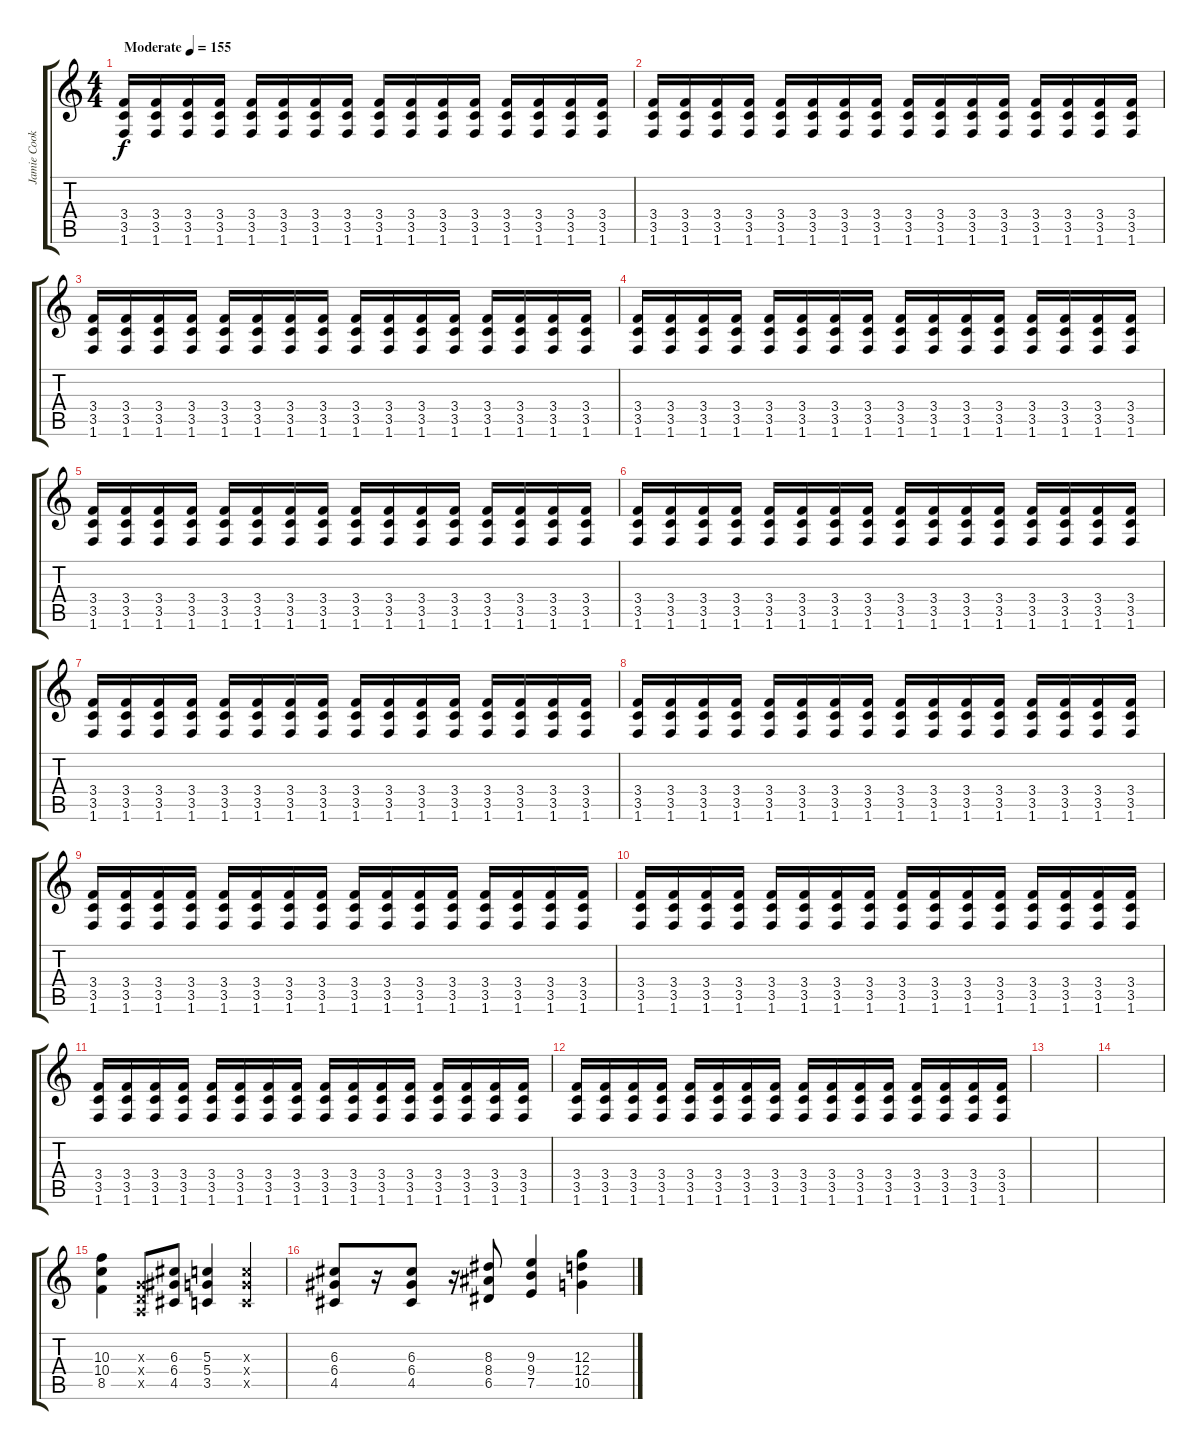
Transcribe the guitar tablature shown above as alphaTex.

\track ("Jamie Cook" "Jamie Cook") {instrument overdrivenguitar}
\staff {score tabs}
\tuning (E4 B3 G3 D3 A2 E2) {hide}
\ts (4 4)
\tempo (155 "Moderate")
\clef g2
\ks c
(3.4 3.5 1.6).16{dy f instrument overdrivenguitar} (3.4 3.5 1.6).16 (3.4 3.5 1.6).16 (3.4 3.5 1.6).16 (3.4 3.5 1.6).16 (3.4 3.5 1.6).16 (3.4 3.5 1.6).16 (3.4 3.5 1.6).16 (3.4 3.5 1.6).16 (3.4 3.5 1.6).16 (3.4 3.5 1.6).16 (3.4 3.5 1.6).16 (3.4 3.5 1.6).16 (3.4 3.5 1.6).16 (3.4 3.5 1.6).16 (3.4 3.5 1.6).16 |
(3.4 3.5 1.6).16 (3.4 3.5 1.6).16 (3.4 3.5 1.6).16 (3.4 3.5 1.6).16 (3.4 3.5 1.6).16 (3.4 3.5 1.6).16 (3.4 3.5 1.6).16 (3.4 3.5 1.6).16 (3.4 3.5 1.6).16 (3.4 3.5 1.6).16 (3.4 3.5 1.6).16 (3.4 3.5 1.6).16 (3.4 3.5 1.6).16 (3.4 3.5 1.6).16 (3.4 3.5 1.6).16 (3.4 3.5 1.6).16 |
(3.4 3.5 1.6).16 (3.4 3.5 1.6).16 (3.4 3.5 1.6).16 (3.4 3.5 1.6).16 (3.4 3.5 1.6).16 (3.4 3.5 1.6).16 (3.4 3.5 1.6).16 (3.4 3.5 1.6).16 (3.4 3.5 1.6).16 (3.4 3.5 1.6).16 (3.4 3.5 1.6).16 (3.4 3.5 1.6).16 (3.4 3.5 1.6).16 (3.4 3.5 1.6).16 (3.4 3.5 1.6).16 (3.4 3.5 1.6).16 |
(3.4 3.5 1.6).16 (3.4 3.5 1.6).16 (3.4 3.5 1.6).16 (3.4 3.5 1.6).16 (3.4 3.5 1.6).16 (3.4 3.5 1.6).16 (3.4 3.5 1.6).16 (3.4 3.5 1.6).16 (3.4 3.5 1.6).16 (3.4 3.5 1.6).16 (3.4 3.5 1.6).16 (3.4 3.5 1.6).16 (3.4 3.5 1.6).16 (3.4 3.5 1.6).16 (3.4 3.5 1.6).16 (3.4 3.5 1.6).16 |
(3.4 3.5 1.6).16 (3.4 3.5 1.6).16 (3.4 3.5 1.6).16 (3.4 3.5 1.6).16 (3.4 3.5 1.6).16 (3.4 3.5 1.6).16 (3.4 3.5 1.6).16 (3.4 3.5 1.6).16 (3.4 3.5 1.6).16 (3.4 3.5 1.6).16 (3.4 3.5 1.6).16 (3.4 3.5 1.6).16 (3.4 3.5 1.6).16 (3.4 3.5 1.6).16 (3.4 3.5 1.6).16 (3.4 3.5 1.6).16 |
(3.4 3.5 1.6).16 (3.4 3.5 1.6).16 (3.4 3.5 1.6).16 (3.4 3.5 1.6).16 (3.4 3.5 1.6).16 (3.4 3.5 1.6).16 (3.4 3.5 1.6).16 (3.4 3.5 1.6).16 (3.4 3.5 1.6).16 (3.4 3.5 1.6).16 (3.4 3.5 1.6).16 (3.4 3.5 1.6).16 (3.4 3.5 1.6).16 (3.4 3.5 1.6).16 (3.4 3.5 1.6).16 (3.4 3.5 1.6).16 |
(3.4 3.5 1.6).16 (3.4 3.5 1.6).16 (3.4 3.5 1.6).16 (3.4 3.5 1.6).16 (3.4 3.5 1.6).16 (3.4 3.5 1.6).16 (3.4 3.5 1.6).16 (3.4 3.5 1.6).16 (3.4 3.5 1.6).16 (3.4 3.5 1.6).16 (3.4 3.5 1.6).16 (3.4 3.5 1.6).16 (3.4 3.5 1.6).16 (3.4 3.5 1.6).16 (3.4 3.5 1.6).16 (3.4 3.5 1.6).16 |
(3.4 3.5 1.6).16 (3.4 3.5 1.6).16 (3.4 3.5 1.6).16 (3.4 3.5 1.6).16 (3.4 3.5 1.6).16 (3.4 3.5 1.6).16 (3.4 3.5 1.6).16 (3.4 3.5 1.6).16 (3.4 3.5 1.6).16 (3.4 3.5 1.6).16 (3.4 3.5 1.6).16 (3.4 3.5 1.6).16 (3.4 3.5 1.6).16 (3.4 3.5 1.6).16 (3.4 3.5 1.6).16 (3.4 3.5 1.6).16 |
(3.4 3.5 1.6).16 (3.4 3.5 1.6).16 (3.4 3.5 1.6).16 (3.4 3.5 1.6).16 (3.4 3.5 1.6).16 (3.4 3.5 1.6).16 (3.4 3.5 1.6).16 (3.4 3.5 1.6).16 (3.4 3.5 1.6).16 (3.4 3.5 1.6).16 (3.4 3.5 1.6).16 (3.4 3.5 1.6).16 (3.4 3.5 1.6).16 (3.4 3.5 1.6).16 (3.4 3.5 1.6).16 (3.4 3.5 1.6).16 |
(3.4 3.5 1.6).16 (3.4 3.5 1.6).16 (3.4 3.5 1.6).16 (3.4 3.5 1.6).16 (3.4 3.5 1.6).16 (3.4 3.5 1.6).16 (3.4 3.5 1.6).16 (3.4 3.5 1.6).16 (3.4 3.5 1.6).16 (3.4 3.5 1.6).16 (3.4 3.5 1.6).16 (3.4 3.5 1.6).16 (3.4 3.5 1.6).16 (3.4 3.5 1.6).16 (3.4 3.5 1.6).16 (3.4 3.5 1.6).16 |
(3.4 3.5 1.6).16 (3.4 3.5 1.6).16 (3.4 3.5 1.6).16 (3.4 3.5 1.6).16 (3.4 3.5 1.6).16 (3.4 3.5 1.6).16 (3.4 3.5 1.6).16 (3.4 3.5 1.6).16 (3.4 3.5 1.6).16 (3.4 3.5 1.6).16 (3.4 3.5 1.6).16 (3.4 3.5 1.6).16 (3.4 3.5 1.6).16 (3.4 3.5 1.6).16 (3.4 3.5 1.6).16 (3.4 3.5 1.6).16 |
(3.4 3.5 1.6).16 (3.4 3.5 1.6).16 (3.4 3.5 1.6).16 (3.4 3.5 1.6).16 (3.4 3.5 1.6).16 (3.4 3.5 1.6).16 (3.4 3.5 1.6).16 (3.4 3.5 1.6).16 (3.4 3.5 1.6).16 (3.4 3.5 1.6).16 (3.4 3.5 1.6).16 (3.4 3.5 1.6).16 (3.4 3.5 1.6).16 (3.4 3.5 1.6).16 (3.4 3.5 1.6).16 (3.4 3.5 1.6).16 |
|
|
(10.3 10.4 8.5).4 (0.3{x} 0.4{x} 0.5{x}).8 (6.3 6.4 4.5).8 (5.3 5.4 3.5).4 (5.3{x} 5.4{x} 3.5{x}).4 |
(6.3 6.4 4.5).8 r.16 (6.3 6.4 4.5).8 r.16 (8.3 8.4 6.5).8 (9.3 9.4 7.5).4 (12.3 12.4 10.5).4
